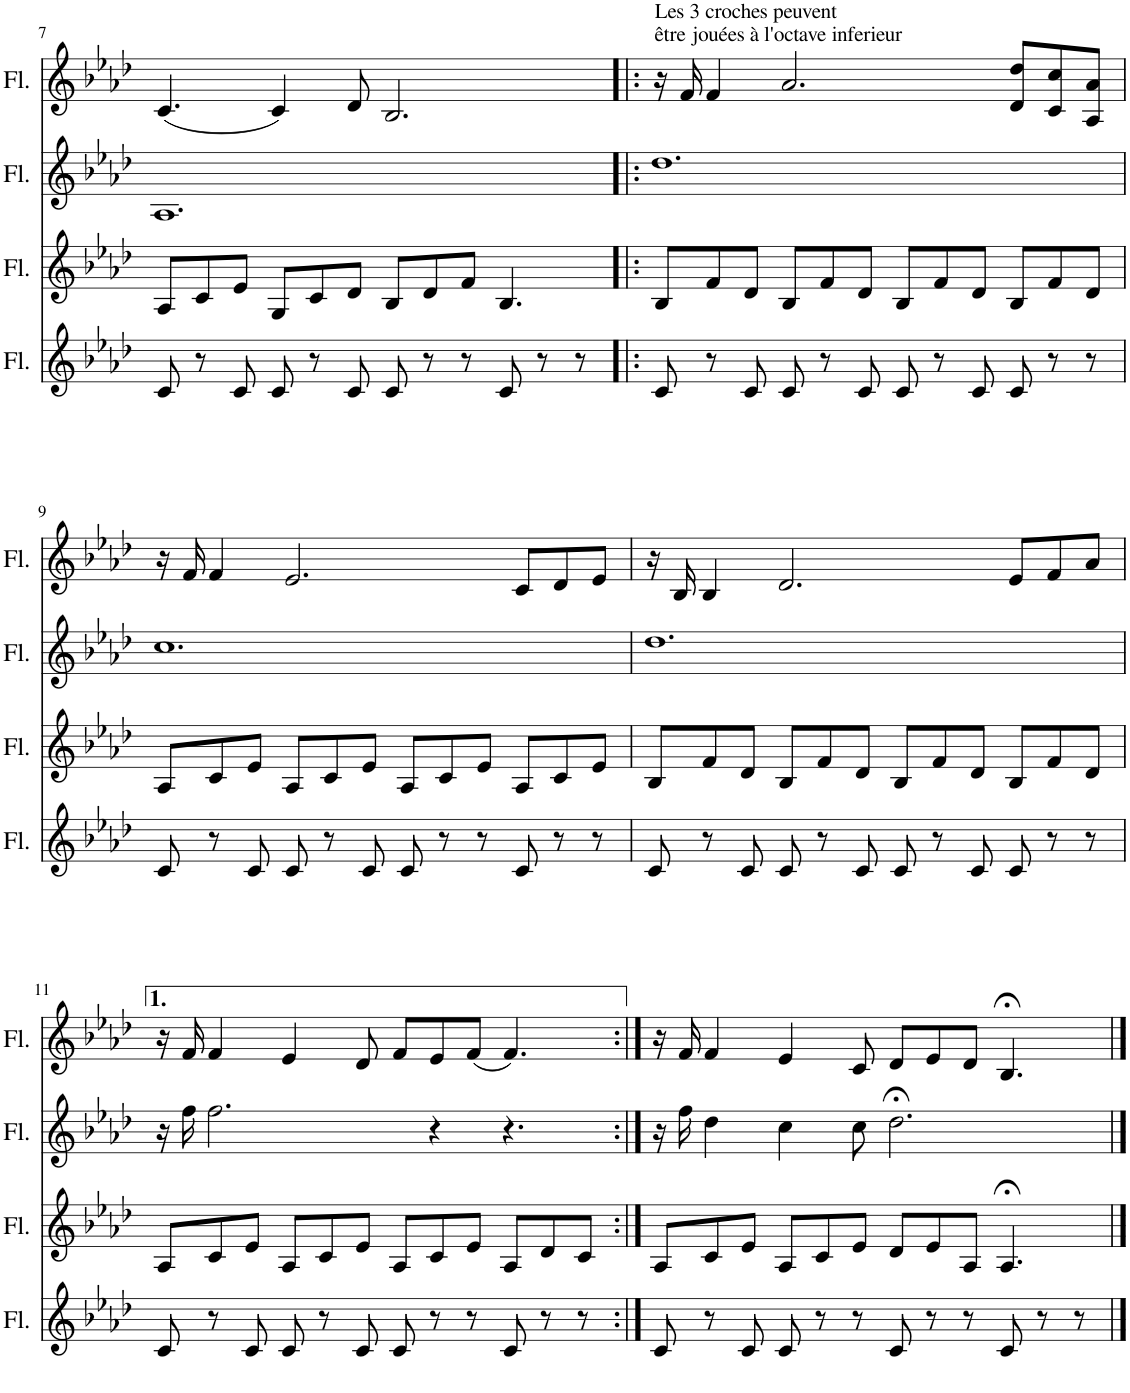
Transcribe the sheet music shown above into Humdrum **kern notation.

**kern	**kern	**kern	**kern
*part4	*part3	*part2	*part1
*staff4	*staff3	*staff2	*staff1
*I"Flute	*I"Flute	*I"Flute	*I"Flute
*I'Fl.	*I'Fl.	*I'Fl.	*I'Fl.
!!LO:PB:g=z
*clefG2	*clefG2	*clefG2	*clefG2
*k[b-e-a-d-]	*k[b-e-a-d-]	*k[b-e-a-d-]	*k[b-e-a-d-]
*M12/8	*M12/8	*M12/8	*M12/8
=7	=7	=7	=7
8c/	8A-/L	1.A-	(4.c/
8r	8c/	.	.
8c/	8e-/J	.	.
8c/	8G/L	.	4c/)
8r	8c/	.	.
8c/	8d-/J	.	8d-/
8c/	8B-/L	.	2.B-/
8r	8d-/	.	.
8r	8f/J	.	.
8c/	4.B-/	.	.
8r	.	.	.
8r	.	.	.
=8!|:	=8!|:	=8!|:	=8!|:
!	!	!	!LO:TX:a:t=Les 3 croches peuvent
!	!	!	!LO:TX:a:t=être jouées à l'octave inferieur
8c/	8B-/L	1.dd-	16r
.	.	.	16f/
8r	8f/	.	4f/
8c/	8d-/J	.	.
8c/	8B-/L	.	2.a-/
8r	8f/	.	.
8c/	8d-/J	.	.
8c/	8B-/L	.	.
8r	8f/	.	.
8c/	8d-/J	.	.
8c/	8B-/L	.	8d-/ 8dd-/L
8r	8f/	.	8c/ 8cc/
8r	8d-/J	.	8A-/ 8a-/J
!!LO:LB:g=z
=9	=9	=9	=9
8c/	8A-/L	1.cc	16r
.	.	.	16f/
8r	8c/	.	4f/
8c/	8e-/J	.	.
8c/	8A-/L	.	2.e-/
8r	8c/	.	.
8c/	8e-/J	.	.
8c/	8A-/L	.	.
8r	8c/	.	.
8r	8e-/J	.	.
8c/	8A-/L	.	8c/L
8r	8c/	.	8d-/
8r	8e-/J	.	8e-/J
=10	=10	=10	=10
8c/	8B-/L	1.dd-	16r
.	.	.	16B-/
8r	8f/	.	4B-/
8c/	8d-/J	.	.
8c/	8B-/L	.	2.d-/
8r	8f/	.	.
8c/	8d-/J	.	.
8c/	8B-/L	.	.
8r	8f/	.	.
8c/	8d-/J	.	.
8c/	8B-/L	.	8e-/L
8r	8f/	.	8f/
8r	8d-/J	.	8a-/J
!!LO:LB:g=z
=11	=11	=11	=11
8c/	8A-/L	16r	16r
.	.	16ff\	16f/
8r	8c/	2.ff\	4f/
8c/	8e-/J	.	.
8c/	8A-/L	.	4e-/
8r	8c/	.	.
8c/	8e-/J	.	8d-/
8c/	8A-/L	.	8f/L
8r	8c/	4r	8e-/
8r	8e-/J	.	(8f/J
8c/	8A-/L	4.r	4.f/)
8r	8d-/	.	.
8r	8c/J	.	.
=12:|!	=12:|!	=12:|!	=12:|!
8c/	8A-/L	16r	16r
.	.	16ff\	16f/
8r	8c/	4dd-\	4f/
8c/	8e-/J	.	.
8c/	8A-/L	4cc\	4e-/
8r	8c/	.	.
8r	8e-/J	8cc\	8c/
8c/	8d-/L	2.dd-;<\	8d-/L
8r	8e-/	.	8e-/
8r	8A-/J	.	8d-/J
8c/	4.A-;</	.	4.B-;</
8r	.	.	.
8r	.	.	.
==	==	==	==
*-	*-	*-	*-
